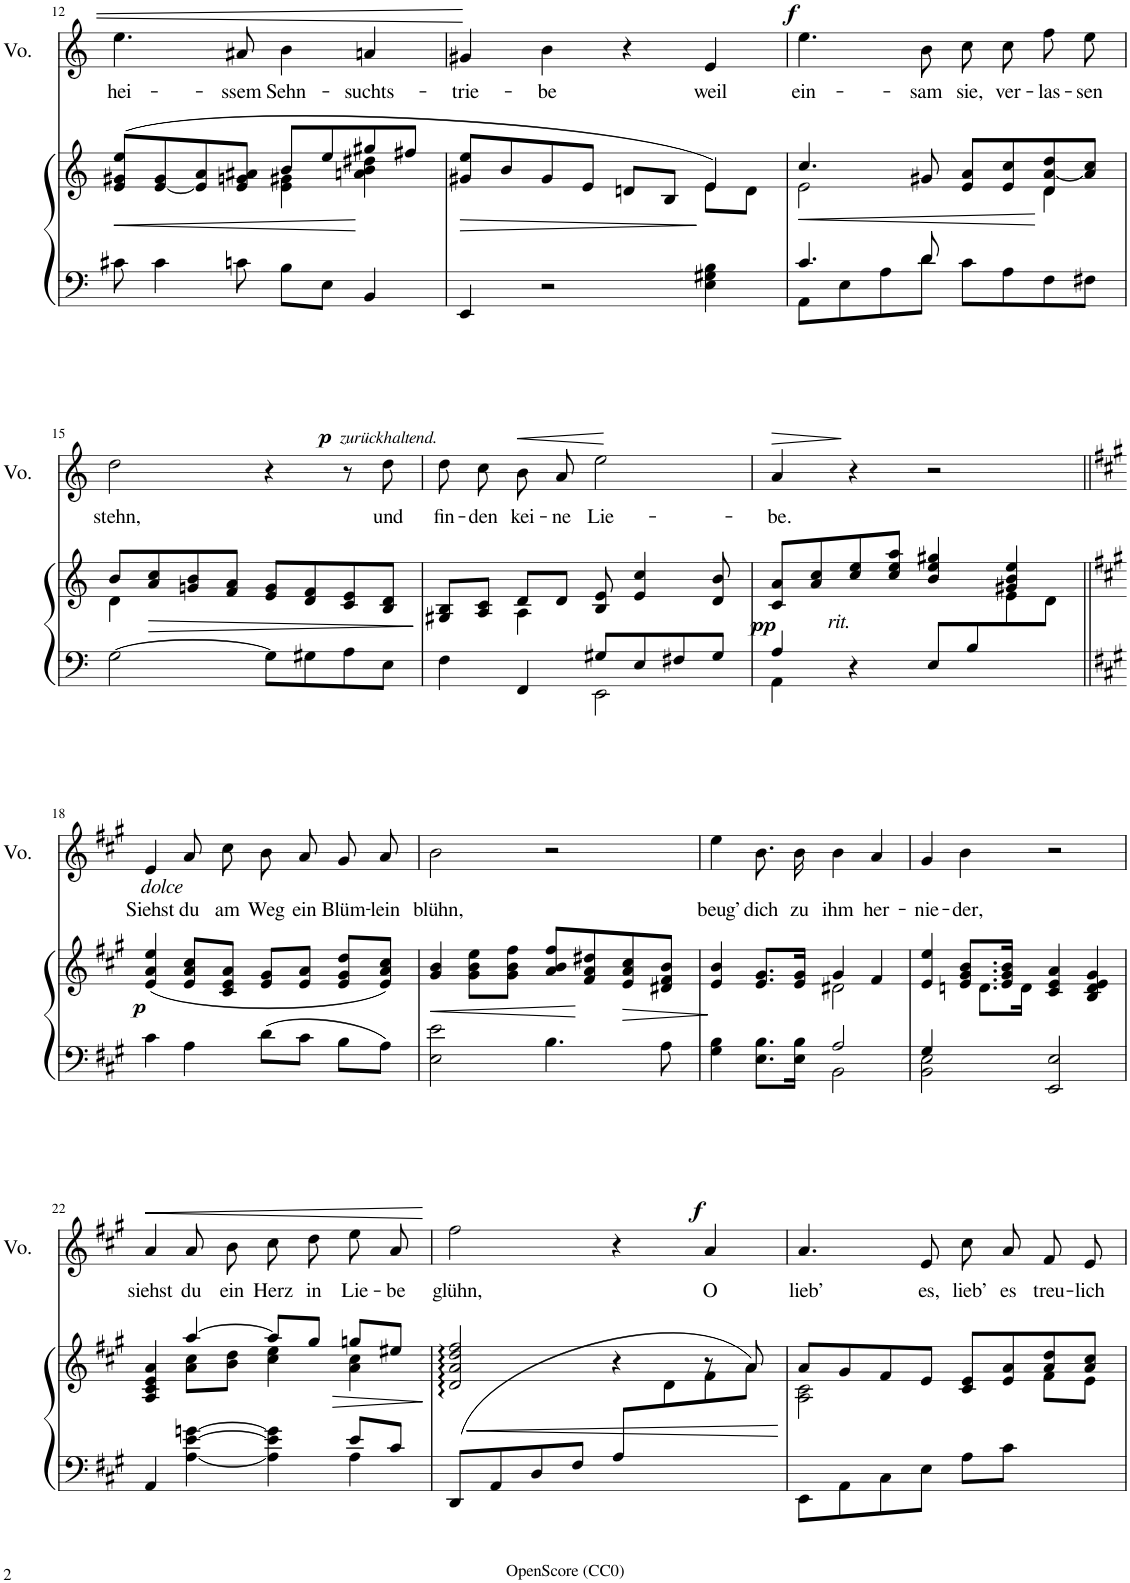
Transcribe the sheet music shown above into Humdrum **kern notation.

**kern	**kern	**dynam	**kern	**text	**dynam
*part2	*part2	*part2	*part1	*part1	*part1
*staff3	*staff2	*staff2/3	*staff1	*staff1	*staff1
*I"Piano	*	*	*I"Voice	*	*
*I'Pno	*	*	*I'Vo.	*	*
!!LO:PB:g=z
*clefF4	*clefG2	*	*clefG2	*	*
*k[]	*k[]	*	*k[]	*	*
*M4/4	*M4/4	*	*M4/4	*	*
*met(c)	*met(c)	*	*met(c)	*	*
=12	=12	=12	=12	=12	=12
!	!	!LO:HP:b	!	!LO:LY:b	!
*	*^	*	*	*	*
8c#X\	(8e/ 8g#X/ 8ee/L	2ryy	<	4.ee\	hei-	.
4c#\	[<8e/ 8g#/	.	.	.	.	.
.	8e/] 8a/	.	.	.	.	.
!	!	!	!	!	!LO:LY:b	!
8cn\	8e/ 8gn/ 8a#X/J	.	.	8a#X/	-ssem	.
!	!	!	!	!	!LO:LY:b	!
8B\L	8b/L	4e\ 4g#X\	.	4b\	Sehn-	.
8E\J	8ee/	.	.	.	.	.
!	!	!	!	!	!LO:LY:b	!
4BB/	8gg#X/	4an\ 4b\ 4dd#X\	[	4an/	-suchts-	.
.	8ff#X/J	.	.	.	.	.
=13	=13	=13	=13	=13	=13	=13
!	!	!	!LO:HP:b	!	!LO:LY:b	!
4EE/	8g#X/ 8ee/L	2.ryy	>	4g#X/	-trie-	.
.	8b/	.	.	.	.	.
!	!	!	!	!	!LO:LY:b	!
2r	8g#/	.	.	4b\	-be	.
.	8e/J	.	.	.	.	.
.	8dn/L	.	.	4r	.	.
.	8B/J	.	.	.	.	.
!	!	!	!	!	!LO:LY:b	!
4E\ 4G#X\ 4B\	4e/)	8e\L	]	4e/	weil	.
.	.	8d\J	.	.	.	.
=14	=14	=14	=14	=14	=14	=14
*^	*	*	*	*	*	*
!	!	!	!	!LO:HP:b	!	!LO:LY:b	!LO:DY:a
4.c/	8AA\L	4.cc/	2e\	<	4.ee\	ein-	f
.	8E\	.	.	.	.	.	.
.	8A\	.	.	.	.	.	.
!	!	!	!	!	!	!LO:LY:b	!
8d/	8d\J	8g#X/	.	.	8b\	-sam	.
!	!	!	!	!	!	!LO:LY:b	!
8c\L	2ryy	8e/ 8a/L	4ryy	.	8cc\L	sie,	.
!	!	!	!	!	!	!LO:LY:b	!
8A\	.	8e/ 8cc/	.	.	8cc\J	ver-	.
!	!	!	!	!	!	!LO:LY:b	!
8F\	.	8d/ [<8a/ 8dd/	4d\	[	8ff\L	-las-	.
!	!	!	!	!	!	!LO:LY:b	!
8F#X\J	.	8a/] 8cc/J	.	.	8ee\J	-sen	.
*v	*v	*	*	*	*	*	*
!!LO:LB:g=z
=15	=15	=15	=15	=15	=15	=15
!	!	!	!	!	!LO:LY:b	!
[2G\	8b/L	4d\	.	2dd\	stehn,	.
!	!	!	!LO:HP:b	!	!	!
.	8a/ 8cc/	.	>	.	.	.
.	8gn/ 8b/	2.ryy	.	.	.	.
.	8f/ 8a/J	.	.	.	.	.
8G\L]	8e/ 8g/L	.	.	4r	.	.
8G#X\	8d/ 8f/	.	.	.	.	.
8A\	8c/ 8e/	.	.	8r	.	.
!	!	!	!	!	!LO:LY:b	!LO:DY:a
!	!	!	!	!	!	!LO:DY:n=1:a
8E\J	8B/ 8d/J	.	.	8dd\	und	p other-dynamics
*	*v	*v	*	*	*	*
.	.	]	.	.	.
=16	=16	=16	=16	=16	=16
*^	*^	*	*	*	*
!	!	!	!	!	!	!LO:LY:b	!
4F\	2ryy	8G#X/ 8B/L	4ryy	.	8dd\L	fin-	.
!	!	!	!	!	!	!LO:LY:b	!
.	.	8A/ 8c/J	.	.	8cc\J	-den	.
!	!	!	!	!	!	!LO:LY:b	!LO:HP:b
4FF/	.	8d/L	4A\	.	8b/L	kei-	<
!	!	!	!	!	!	!LO:LY:b	!
.	.	8d/J	.	.	8a/J	-ne	.
!	!	!	!	!	!	!LO:LY:b	!
8G#X/L	2EE\	8B/ 8e/	2ryy	.	2ee\	Lie-	[
8E/	.	4e/ 4cc/	.	.	.	.	.
8F#X/	.	.	.	.	.	.	.
8G#/J	.	8d/ 8b/	.	.	.	.	.
=17	=17	=17	=17	=17	=17	=17	=17
!	!	!	!	!LO:DY:b	!	!LO:LY:b	!LO:HP:b
4A/	4AA\	8c/ 8a/L	2.ryy	pp	4a/	-be.	>
!	!	!LO:TX:b:i:t=rit.	!	!	!	!	!
.	.	8a/ 8cc/	.	.	.	.	.
4r	4ryy	8cc/ 8ee/	.	.	4r	.	]
.	.	8cc/ 8ee/ 8aa/J	.	.	.	.	.
8E/L	2ryy	4b/ 4ee/ 4gg#X/	.	.	2r	.	.
8B/	.	.	.	.	.	.	.
4ryy	.	4g#X/ 4b/ 4ee/	8e\	.	.	.	.
.	.	.	8d\J	.	.	.	.
*v	*v	*	*	*	*	*	*
*	*v	*v	*	*	*	*
!!LO:LB:g=z
=18||	=18||	=18||	=18||	=18||	=18||
*k[f#c#g#]	*k[f#c#g#]	*	*k[f#c#g#]	*	*
*	*^	*	*	*	*
!	!	!	!	!LO:TX:b:i:t=dolce	!	!
!	!	!	!LO:DY:b	!	!LO:LY:b	!
*	*v	*v	*	*	*	*
4c#\	(4e/ 4a/ 4ee/	p	4e/	Siehst	.
!	!	!	!	!LO:LY:b	!
4A\	8e/ 8a/ 8cc#/L	.	8a\L	du	.
!	!	!	!	!LO:LY:b	!
.	8c#/ 8e/ 8a/J	.	8cc#\J	am	.
!	!	!	!	!LO:LY:b	!
8d\L	8e/ 8g#/L	.	8b/L	Weg	.
!	!	!	!	!LO:LY:b	!
8c#\J	8e/ 8a/J	.	8a/J	ein	.
!	!	!	!	!LO:LY:b	!
8B\L	8e/ 8g#/ 8dd/L	.	8g#/L	Blüm-	.
!	!	!	!	!LO:LY:b	!
8A\J	8e/ 8a/ 8cc#/J)	.	8a/J	-lein	.
=19	=19	=19	=19	=19	=19
!	!	!LO:HP:b	!	!LO:LY:b	!
2E\ 2e\	4g#/ 4b/	<	2b\	blühn,	.
.	8g#\ 8b\ 8ee\L	.	.	.	.
.	8g#\ 8b\ 8ff#\J	.	.	.	.
4.B\	8a/ 8b/ 8ff#/L	.	2r	.	.
.	8f#/ 8a/ 8dd#X/	[	.	.	.
!	!	!LO:HP:b	!	!	!
.	8e/ 8a/ 8cc#/	>	.	.	.
8A\	8d#X/ 8f#/ 8b/J	.	.	.	.
.	.	]	.	.	.
=20	=20	=20	=20	=20	=20
*^	*^	*	*	*	*
!	!	!	!	!	!	!LO:LY:b	!
4G#\ 4B\	2ryy	4e/ 4b/	2ryy	.	4ee\	beug’	.
!	!	!	!	!	!	!LO:LY:b	!
8.E\ 8.B\L	.	8.e/ 8.g#/L	.	.	8.b\L	dich	.
!	!	!	!	!	!	!LO:LY:b	!
16E\ 16B\Jk	.	16e/ 16g#/Jk	.	.	16b\Jk	zu	.
!	!	!	!	!	!	!LO:LY:b	!
2A/	2BB\	4g#/	2d#X\	.	4b\	ihm	.
!	!	!	!	!	!	!LO:LY:b	!
.	.	4f#/	.	.	4a/	her-	.
=21	=21	=21	=21	=21	=21	=21	=21
!	!	!	!	!	!	!LO:LY:b	!
4G#/	2BB\ 2E\	4e/ 4ee/	4ryy	.	4g#/	-nie-	.
!	!	!	!	!	!	!LO:LY:b	!
4ryy	.	8.e/ 8.g#/ 8.b/L	8.dn\L	.	4b\	-der,	.
.	.	16e/ 16g#/ 16b/Jk	16d\Jk	.	.	.	.
2EE/ 2E/	2ryy	4c#/ 4e/ 4a/	2ryy	.	2r	.	.
.	.	4B/ 4d/ 4e/ 4g#/	.	.	.	.	.
!!LO:LB:g=z
=22	=22	=22	=22	=22	=22	=22	=22
!	!	!	!	!	!	!LO:LY:b	!LO:HP:b
4AA/	2.ryy	4A/ 4c#/ 4e/ 4a/	4ryy	.	4a/	siehst	<
!	!	!	!	!	!	!LO:LY:b	!
[4A\ [>4e\ [>4gn\	.	[4aa/	8a\ 8cc#\L	.	8a/L	du	.
!	!	!	!	!	!	!LO:LY:b	!
.	.	.	8b\ 8dd\J	.	8b/J	ein	.
!	!	!	!	!	!	!LO:LY:b	!
4A\] 4e\] 4g\]	.	8aa/L]	4cc#\ 4ee\	.	8cc#\L	Herz	.
!	!	!	!	!	!	!LO:LY:b	!
.	.	8gg#/J	.	.	8dd\J	in	.
!	!	!	!	!LO:HP:b	!	!LO:LY:b	!
8e/L	4A\	8ggn/L	4a\ 4cc#\	>	8ee\L	Lie-	.
!	!	!	!	!	!	!LO:LY:b	!
8c#/J	.	8ee#X/J	.	.	8a\J	-be	.
*v	*v	*	*	*	*	*	*
*	*v	*v	*	*	*	*
.	.	]	.	.	[
=23	=23	=23	=23	=23	=23
!	!	!LO:HP:b	!	!LO:LY:b	!
*	*^	*	*	*	*
(8DD/L	2d/ 2a/ 2dd/ 2ff#/	8ryy	<	2ff#\	glühn,	.
*	*v	*v	*	*	*	*
8AA/	.	.	.	.	.
8D/	.	.	.	.	.
8F#/J	.	.	.	.	.
8A/L	4r	.	4r	.	.
*	*^	*	*	*	*
4.ryy	.	8d\	.	.	.	.
!	!	!	!	!	!LO:LY:b	!LO:DY:a
.	8r	8f#\	.	4a/	O	f
.	8a/	8a\J)	.	.	.	.
*	*v	*v	*	*	*	*
.	.	[	.	.	.
=24	=24	=24	=24	=24	=24
*	*^	*	*	*	*
*	*	*^	*	*	*	*
!	!	!	!	!	!	!LO:LY:b	!
8EE\L	8a/L	2A\ 2c#\	2.ryy	.	4.a/	lieb’	.
8AA\	8g#/	.	.	.	.	.	.
8C#\	8f#/	.	.	.	.	.	.
!	!	!	!	!	!	!LO:LY:b	!
8E\J	8e/J	.	.	.	8e/	es,	.
!	!	!	!	!	!	!LO:LY:b	!
8A\L	8c#/ 8e/L	2ryy	.	.	8cc#\L	lieb’	.
!	!	!	!	!	!	!LO:LY:b	!
8c#\J	8e/ 8a/	.	.	.	8a\J	es	.
!	!	!	!	!	!	!LO:LY:b	!
4ryy	8a/ 8dd/	.	8f#\L	.	8f#/L	treu-	.
!	!	!	!	!	!	!LO:LY:b	!
.	8a/ 8cc#/J	.	8e\J	.	8e/J	-lich	.
*	*v	*v	*v	*	*	*	*
=	=	=	=	=	=
*-	*-	*-	*-	*-	*-
